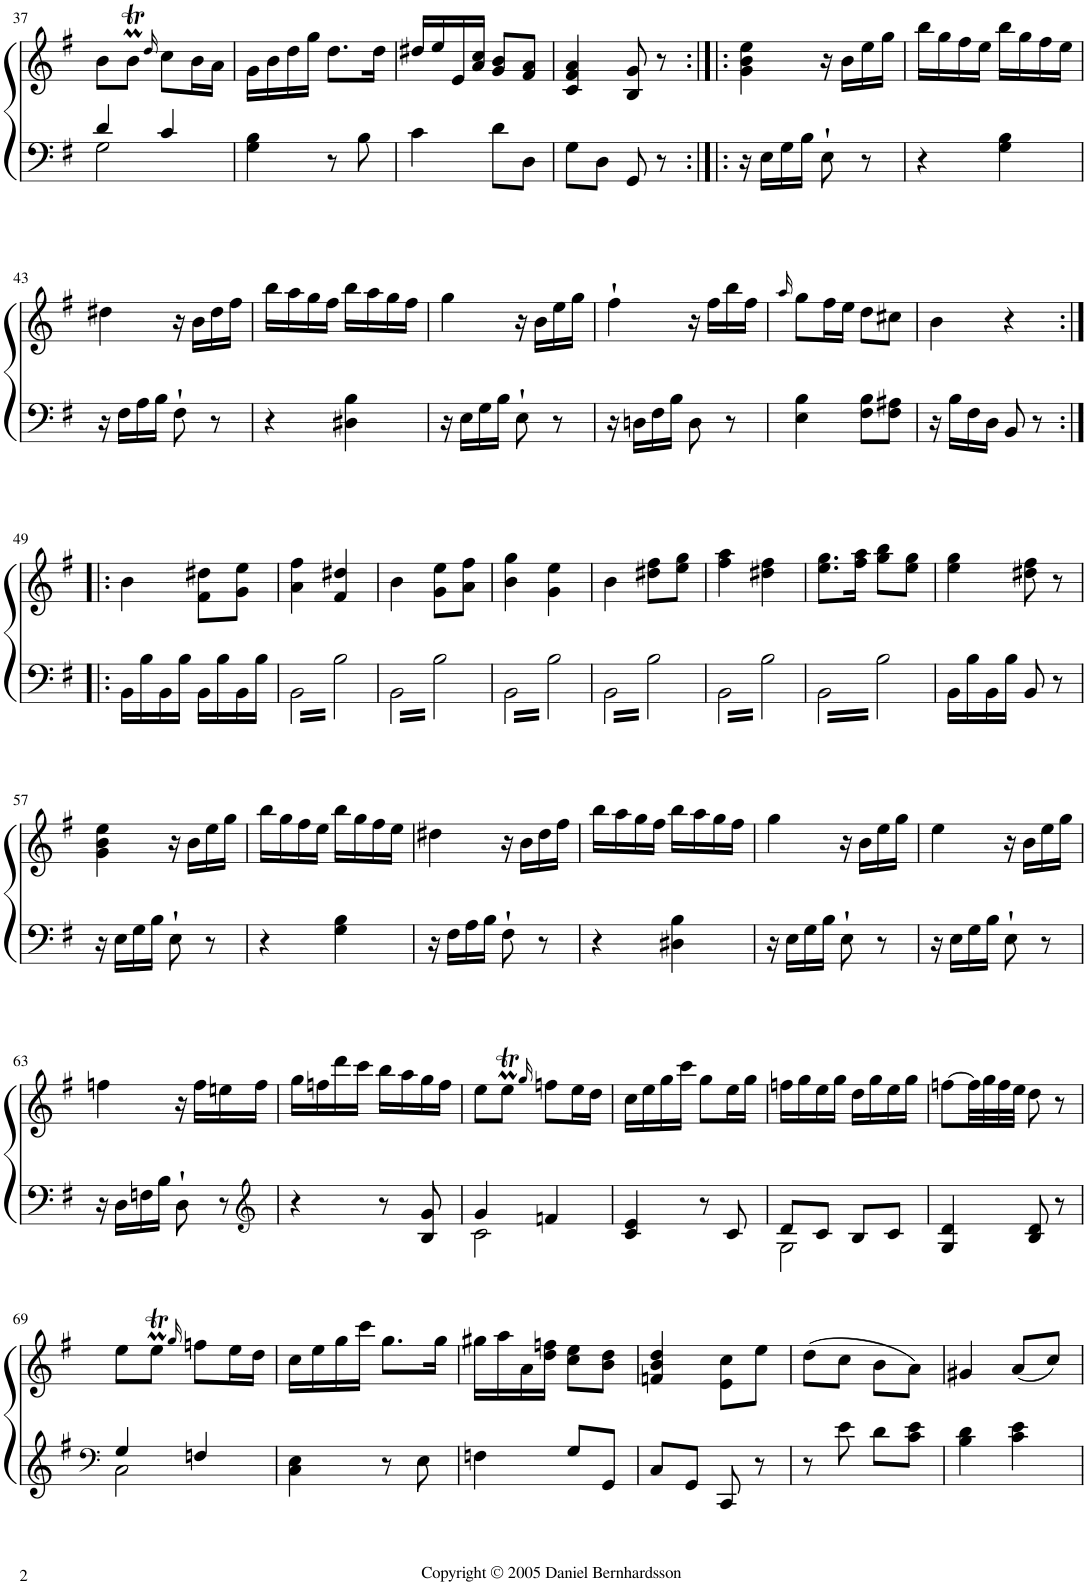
**kern	**kern
*part1	*part1
*staff2	*staff1
*I"Piano	*
*I'Pno.	*
!!LO:PB:g=z
*clefF4	*clefG2
*k[f#]	*k[f#]
*G:	*G:
*M2/4	*M2/4
=37	=37
*^	*
4d/	2G\	8b\L
.	.	8bmt\J
.	.	16qdd/
4c/	.	8cc\L
.	.	16b\L
.	.	16a\JJ
*v	*v	*
=38	=38
4G\ 4B\	16g\LL
.	16b\
.	16dd\
.	16gg\JJ
8r	8.dd\L
8B\	.
.	16dd\Jk
=39	=39
4c\	16dd#X/LL
.	16ee/
.	16e/
.	16a/ 16cc/JJ
8d\L	8g/ 8b/L
8D\J	8f#/ 8a/J
=40	=40
8G\L	4c/ 4f#/ 4a/
8D\J	.
8GG/	8B/ 8g/
8r	8r
=41:|!|:	=41:|!|:
16r	4g\ 4b\ 4ee\
16E\LL	.
16G\	.
16B\JJ	.
8E`\	16r
.	16b\LL
8r	16ee\
.	16gg\JJ
=42	=42
4r	16bb\LL
.	16gg\
.	16ff#\
.	16ee\JJ
4G\ 4B\	16bb\LL
.	16gg\
.	16ff#\
.	16ee\JJ
!!LO:LB:g=z
=43	=43
16r	4dd#X\
16F#\LL	.
16A\	.
16B\JJ	.
8F#`\	16r
.	16b\LL
8r	16dd#\
.	16ff#\JJ
=44	=44
4r	16bb\LL
.	16aa\
.	16gg\
.	16ff#\JJ
4D#X\ 4B\	16bb\LL
.	16aa\
.	16gg\
.	16ff#\JJ
=45	=45
16r	4gg\
16E\LL	.
16G\	.
16B\JJ	.
8E`\	16r
.	16b\LL
8r	16ee\
.	16gg\JJ
=46	=46
16r	4ff#`\
16Dn\LL	.
16F#\	.
16B\JJ	.
8D\	16r
.	16ff#\LL
8r	16bb\
.	16ff#\JJ
=47	=47
.	16qaa/
4E\ 4B\	8gg\L
.	16ff#\L
.	16ee\JJ
8F#\ 8B\L	8dd\L
8F#\ 8A#X\J	8cc#X\J
=48	=48
16r	4b\
16B\LL	.
16F#\	.
16D\JJ	.
8BB/	4r
8r	.
!!LO:LB:g=z
=49:|!|:	=49:|!|:
16BB\LL	4b\
16B\	.
16BB\	.
16B\JJ	.
16BB\LL	8f#\ 8dd#X\L
16B\	.
16BB\	8g\ 8ee\J
16B\JJ	.
=50	=50
6.BB\	4a\ 4ff#\
6.B\	4f#/ 4dd#X/
=51	=51
6.BB\	4b\
6.B\	8g\ 8ee\L
.	8a\ 8ff#\J
=52	=52
6.BB\	4b\ 4gg\
6.B\	4g\ 4ee\
=53	=53
6.BB\	4b\
6.B\	8dd#X\ 8ff#\L
.	8ee\ 8gg\J
=54	=54
6.BB\	4ff#\ 4aa\
6.B\	4dd#X\ 4ff#\
=55	=55
6.BB\	8.ee\ 8.gg\L
.	16ff#\ 16aa\Jk
6.B\	8gg\ 8bb\L
.	8ee\ 8gg\J
=56	=56
16BB\LL	4ee\ 4gg\
16B\	.
16BB\	.
16B\JJ	.
8BB/	8dd#X\ 8ff#\
8r	8r
!!LO:LB:g=z
=57	=57
16r	4g\ 4b\ 4ee\
16E\LL	.
16G\	.
16B\JJ	.
8E`\	16r
.	16b\LL
8r	16ee\
.	16gg\JJ
=58	=58
4r	16bb\LL
.	16gg\
.	16ff#\
.	16ee\JJ
4G\ 4B\	16bb\LL
.	16gg\
.	16ff#\
.	16ee\JJ
=59	=59
16r	4dd#X\
16F#\LL	.
16A\	.
16B\JJ	.
8F#`\	16r
.	16b\LL
8r	16dd#\
.	16ff#\JJ
=60	=60
4r	16bb\LL
.	16aa\
.	16gg\
.	16ff#\JJ
4D#X\ 4B\	16bb\LL
.	16aa\
.	16gg\
.	16ff#\JJ
=61	=61
16r	4gg\
16E\LL	.
16G\	.
16B\JJ	.
8E`\	16r
.	16b\LL
8r	16ee\
.	16gg\JJ
=62	=62
16r	4ee\
16E\LL	.
16G\	.
16B\JJ	.
8E`\	16r
.	16b\LL
8r	16ee\
.	16gg\JJ
!!LO:LB:g=z
=63	=63
16r	4ffn\
16D\LL	.
16Fn\	.
16B\JJ	.
8D`\	16r
.	16ff\LL
8r	16een\
*clefG2	*
.	16ff\JJ
=64	=64
4r	16gg\LL
.	16ffn\
.	16ddd\
.	16ccc\JJ
8r	16bb\LL
.	16aa\
8B/ 8g/	16gg\
.	16ff\JJ
=65	=65
*^	*
4g/	2c\	8ee\L
.	.	8eeMT\J
.	.	16qgg/
4fn/	.	8ffn\L
.	.	16ee\L
.	.	16dd\JJ
*v	*v	*
=66	=66
4c/ 4e/	16cc\LL
.	16ee\
.	16gg\
.	16ccc\JJ
8r	8gg\L
8c/	16ee\L
.	16gg\JJ
=67	=67
*^	*
8d/L	2G\	16ffn\LL
.	.	16gg\
8c/J	.	16ee\
.	.	16gg\JJ
8B/L	.	16dd\LL
.	.	16gg\
8c/J	.	16ee\
.	.	16gg\JJ
*v	*v	*
=68	=68
4G/ 4d/	[8ffn\L
.	32ff\LL]
.	32gg\
.	32ff\
.	32ee\JJJ
8B/ 8d/	8dd\
8r	8r
!!LO:LB:g=z
=69	=69
*clefF4	*
*^	*
4G/	2C\	8ee\L
.	.	8eeMT\J
.	.	16qgg/
4Fn/	.	8ffn\L
.	.	16ee\L
.	.	16dd\JJ
*v	*v	*
=70	=70
4C\ 4E\	16cc\LL
.	16ee\
.	16gg\
.	16ccc\JJ
8r	8.gg\L
8E\	.
.	16gg\Jk
=71	=71
4Fn\	16gg#X\LL
.	16aa\
.	16a\
.	16dd\ 16ffn\JJ
8G/L	8cc\ 8ee\L
8GG/J	8b\ 8dd\J
=72	=72
8C/L	4fn/ 4b/ 4dd/
8GG/J	.
8CC/	8e\ 8cc\L
8r	8ee\J
=73	=73
8r	(8dd\L
8e\	8cc\J
8d\L	8b\L
8c\ 8e\J	8a\J)
=74	=74
4B\ 4d\	4g#X/
4c\ 4e\	(8a/L
.	8cc/J)
=	=
*-	*-
